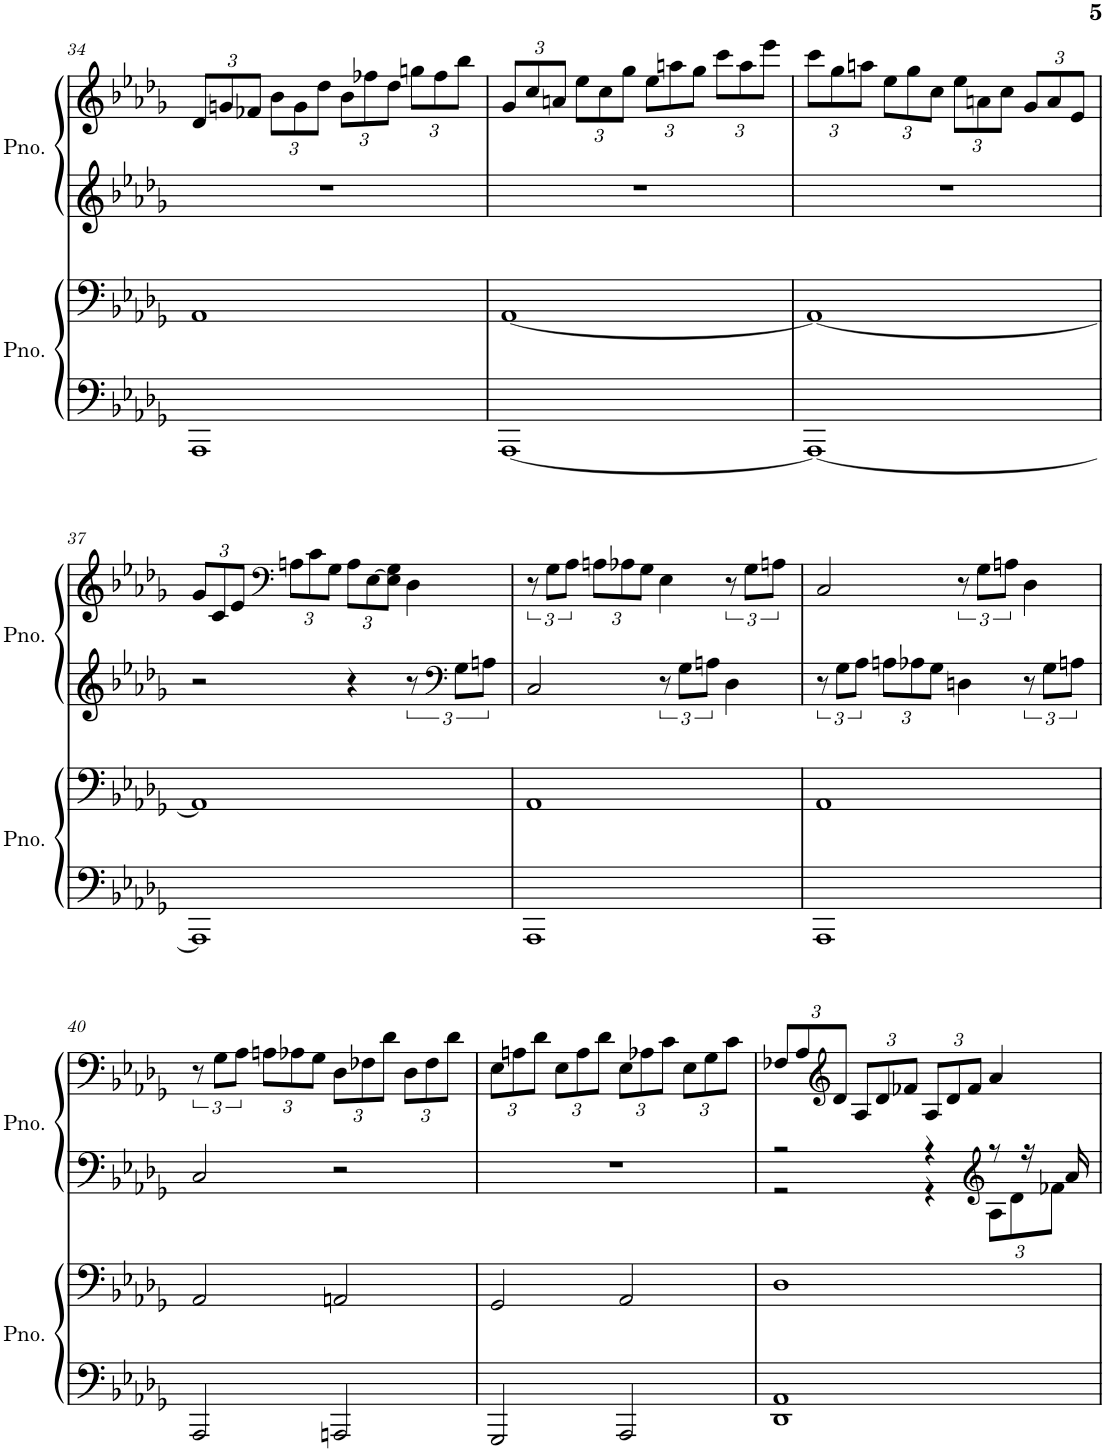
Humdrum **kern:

**kern	**kern	**kern	**kern
*part2	*part2	*part1	*part1
*staff4	*staff3	*staff2	*staff1
*I"Piano, down	*	*I"Piano, up	*
*I'Pno.	*	*I'Pno.	*
!!LO:PB:g=z
*clefF4	*clefF4	*clefG2	*clefG2
*k[b-e-a-d-g-]	*k[b-e-a-d-g-]	*k[b-e-a-d-g-]	*k[b-e-a-d-g-]
*M2/2	*M2/2	*M2/2	*M2/2
*	*	*	*Xbrackettup
=34	=34	=34	=34
1AAA-	1AA-	1r	12d-/L
.	.	.	12gn/
.	.	.	12f-X/J
.	.	.	12b-\L
.	.	.	12g\
.	.	.	12dd-\J
.	.	.	12b-\L
.	.	.	12ff-X\
.	.	.	12dd-\J
.	.	.	12ggn\L
.	.	.	12ff-\
.	.	.	12bb-\J
=35	=35	=35	=35
[1AAA-	[1AA-	1r	12g-/L
.	.	.	12cc/
.	.	.	12an/J
.	.	.	12ee-\L
.	.	.	12cc\
.	.	.	12gg-\J
.	.	.	12ee-\L
.	.	.	12aan\
.	.	.	12gg-\J
.	.	.	12ccc\L
.	.	.	12aa\
.	.	.	12eee-\J
=36	=36	=36	=36
1AAA-_	1AA-_	1r	12ccc\L
.	.	.	12gg-\
.	.	.	12aan\J
.	.	.	12ee-\L
.	.	.	12gg-\
.	.	.	12cc\J
.	.	.	12ee-\L
.	.	.	12an\
.	.	.	12cc\J
.	.	.	12g-/L
.	.	.	12a/
.	.	.	12e-/J
!!LO:LB:g=z
=37	=37	=37	=37
1AAA-]	1AA-]	2r	12g-/L
.	.	.	12c/
.	.	.	12e-/J
*	*	*	*clefF4
.	.	.	12An\L
.	.	.	12c\
.	.	.	12G-\J
.	.	4r	12A\L
.	.	.	[12E-\
.	.	.	12E-\] 12G-\J
.	.	12r	4D-\
*	*	*clefF4	*
.	.	12G-\L	.
.	.	12An\J	.
=38	=38	=38	=38
*	*	*	*brackettup
1AAA-	1AA-	2C/	12r
.	.	.	12G-\L
.	.	.	12A-\J
*	*	*	*Xbrackettup
.	.	.	12An\L
.	.	.	12A-X\
.	.	.	12G-\J
.	.	12r	4E-\
.	.	12G-\L	.
.	.	12An\J	.
*	*	*	*brackettup
.	.	4D-\	12r
.	.	.	12G-\L
.	.	.	12An\J
=39	=39	=39	=39
1AAA-	1AA-	12r	2C/
.	.	12G-\L	.
.	.	12A-\J	.
*	*	*Xbrackettup	*
.	.	12An\L	.
.	.	12A-X\	.
.	.	12G-\J	.
.	.	4Dn\	12r
.	.	.	12G-\L
.	.	.	12An\J
*	*	*brackettup	*
.	.	12r	4D-\
.	.	12G-\L	.
.	.	12An\J	.
!!LO:LB:g=z
=40	=40	=40	=40
2AAA-/	2AA-/	2C/	12r
.	.	.	12G-\L
.	.	.	12A-\J
*	*	*	*Xbrackettup
.	.	.	12An\L
.	.	.	12A-X\
.	.	.	12G-\J
2AAAn/	2AAn/	2r	12D-\L
.	.	.	12F-X\
.	.	.	12d-\J
.	.	.	12D-\L
.	.	.	12F-\
.	.	.	12d-\J
=41	=41	=41	=41
2GGG-/	2GG-/	1r	12E-\L
.	.	.	12An\
.	.	.	12d-\J
.	.	.	12E-\L
.	.	.	12A\
.	.	.	12d-\J
2AAA-/	2AA-/	.	12E-\L
.	.	.	12A-X\
.	.	.	12c\J
.	.	.	12E-\L
.	.	.	12G-\
.	.	.	12c\J
=42	=42	=42	=42
*	*	*^	*
1DD- 1AA-	1D-	2r	2r	12F-X/L
.	.	.	.	12A-/
*	*	*	*	*clefG2
.	.	.	.	12d-/J
.	.	.	.	12A-/L
.	.	.	.	12d-/
.	.	.	.	12f-X/J
.	.	4r	4r	12A-/L
.	.	.	.	12d-/
.	.	.	.	12f-/J
*	*	*clefG2	*	*
*	*	*	*Xbrackettup	*
.	.	8r	12A-\L	4a-/
.	.	.	12d-\	.
.	.	16r	.	.
.	.	.	12f-X\J	.
.	.	16a-/	.	.
*	*	*v	*v	*
=	=	=	=
*-	*-	*-	*-
